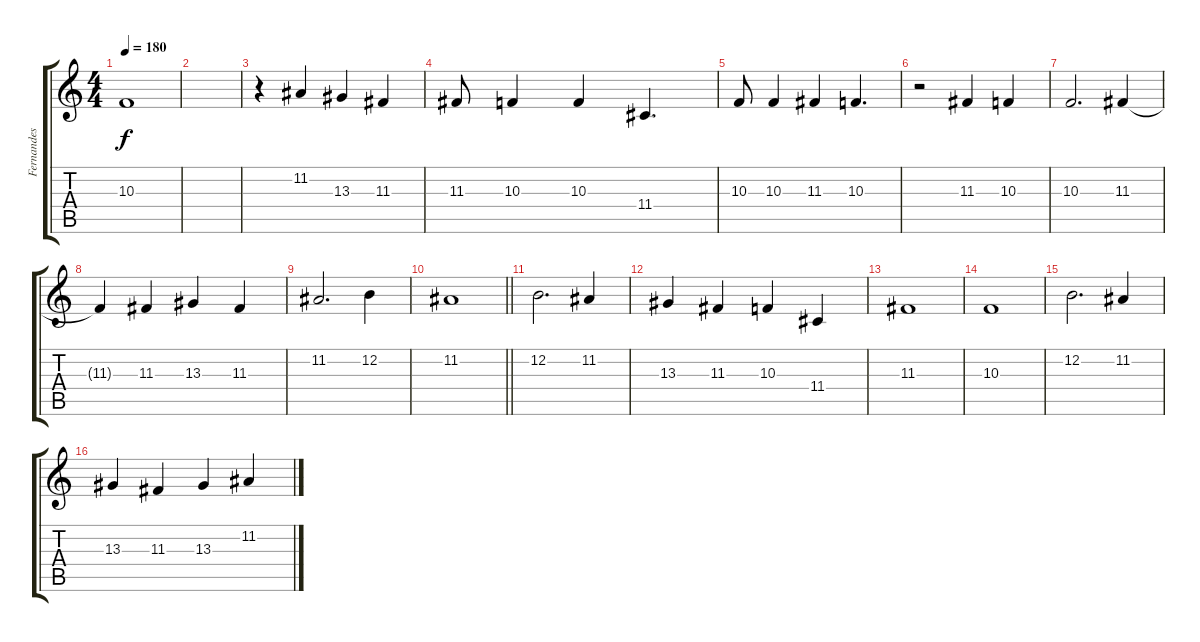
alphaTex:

\track ("Fernandes" "Fernandes") {instrument sopranosax}
\staff {score tabs}
\tuning (E4 B3 G3 D3 A2 E2) {hide}
\ts (4 4)
\tempo 180
\clef g2
\ks c
10.3.1{dy f} |
|
r.4 11.2.4 13.3.4 11.3.4 |
11.3.8 10.3.4 10.3.4 11.4.4{d} |
10.3.8 10.3.4 11.3.4 10.3.4{d} |
r.2 11.3.4 10.3.4 |
10.3.2{d} 11.3.4 |
11.3{t}.4 11.3.4 13.3.4 11.3.4 |
11.2.2{d} 12.2.4 |
\barLineRight lightlight
11.2.1 |
12.2.2{d} 11.2.4 |
13.3.4 11.3.4 10.3.4 11.4.4 |
11.3.1 |
10.3.1 |
12.2.2{d} 11.2.4 |
13.3.4 11.3.4 13.3.4 11.2.4
